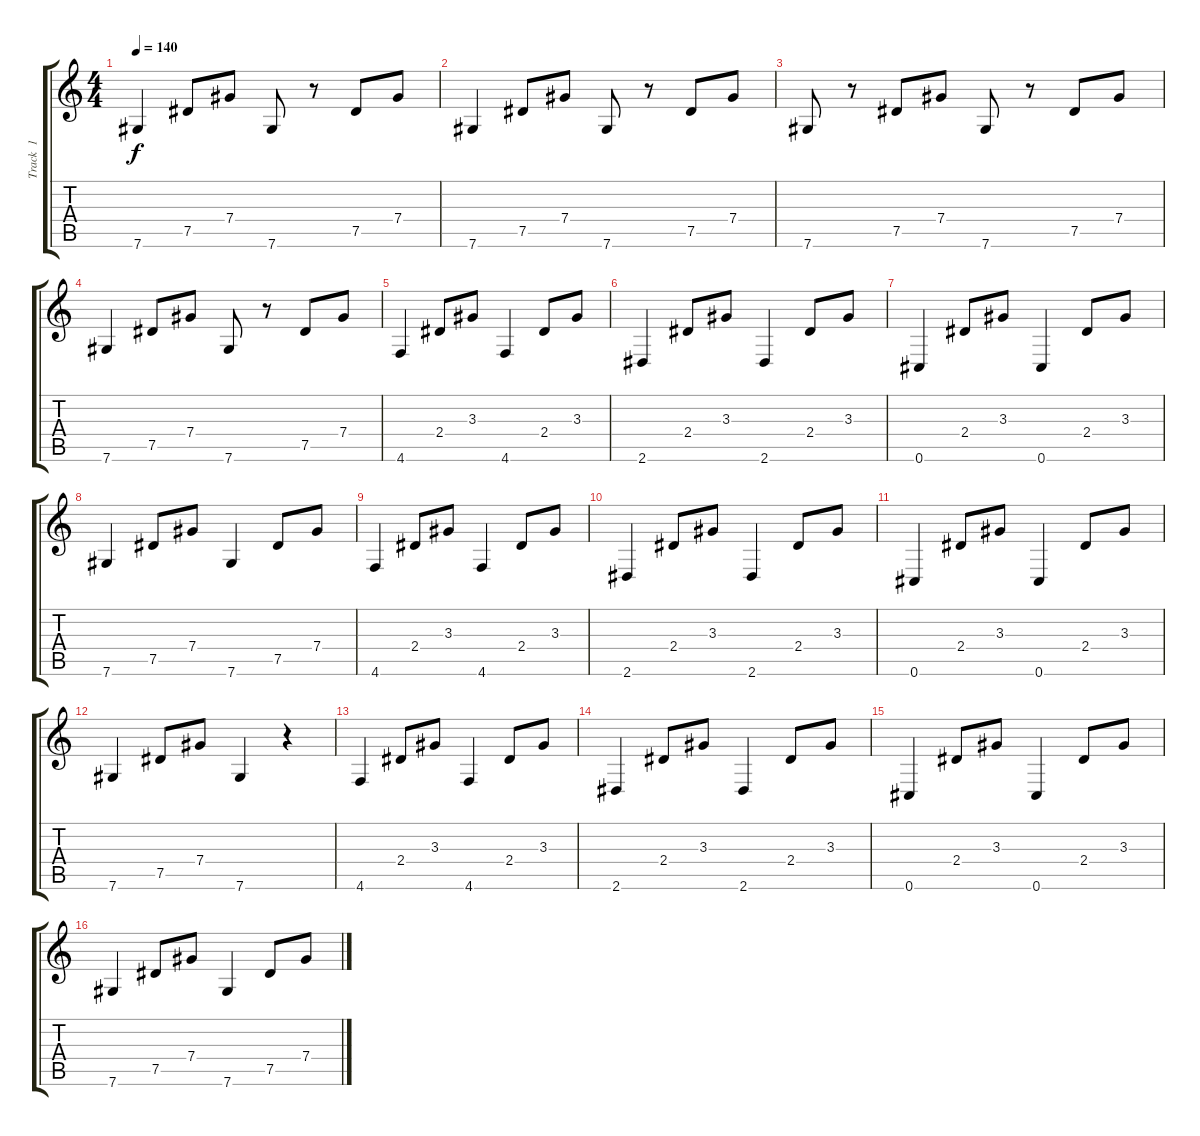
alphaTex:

\track ("Track  1" "Track  1") {instrument acousticguitarsteel}
\staff {score tabs}
\tuning (Eb4 Bb3 F3 Db3 Ab2 Db2) {hide}
\ts (4 4)
\tempo 140
\clef g2
\ks c
7.6.4{dy f} 7.5.8 7.4.8 7.6.8 r.8 7.5.8 7.4.8 |
7.6.4 7.5.8 7.4.8 7.6.8 r.8 7.5.8 7.4.8 |
7.6.8 r.8 7.5.8 7.4.8 7.6.8 r.8 7.5.8 7.4.8 |
7.6.4 7.5.8 7.4.8 7.6.8 r.8 7.5.8 7.4.8 |
4.6.4 2.4.8 3.3.8 4.6.4 2.4.8 3.3.8 |
2.6.4 2.4.8 3.3.8 2.6.4 2.4.8 3.3.8 |
0.6.4 2.4.8 3.3.8 0.6.4 2.4.8 3.3.8 |
7.6.4 7.5.8 7.4.8 7.6.4 7.5.8 7.4.8 |
4.6.4 2.4.8 3.3.8 4.6.4 2.4.8 3.3.8 |
2.6.4 2.4.8 3.3.8 2.6.4 2.4.8 3.3.8 |
0.6.4 2.4.8 3.3.8 0.6.4 2.4.8 3.3.8 |
7.6.4 7.5.8 7.4.8 7.6.4 r.4 |
4.6.4 2.4.8 3.3.8 4.6.4 2.4.8 3.3.8 |
2.6.4 2.4.8 3.3.8 2.6.4 2.4.8 3.3.8 |
0.6.4 2.4.8 3.3.8 0.6.4 2.4.8 3.3.8 |
7.6.4 7.5.8 7.4.8 7.6.4 7.5.8 7.4.8
